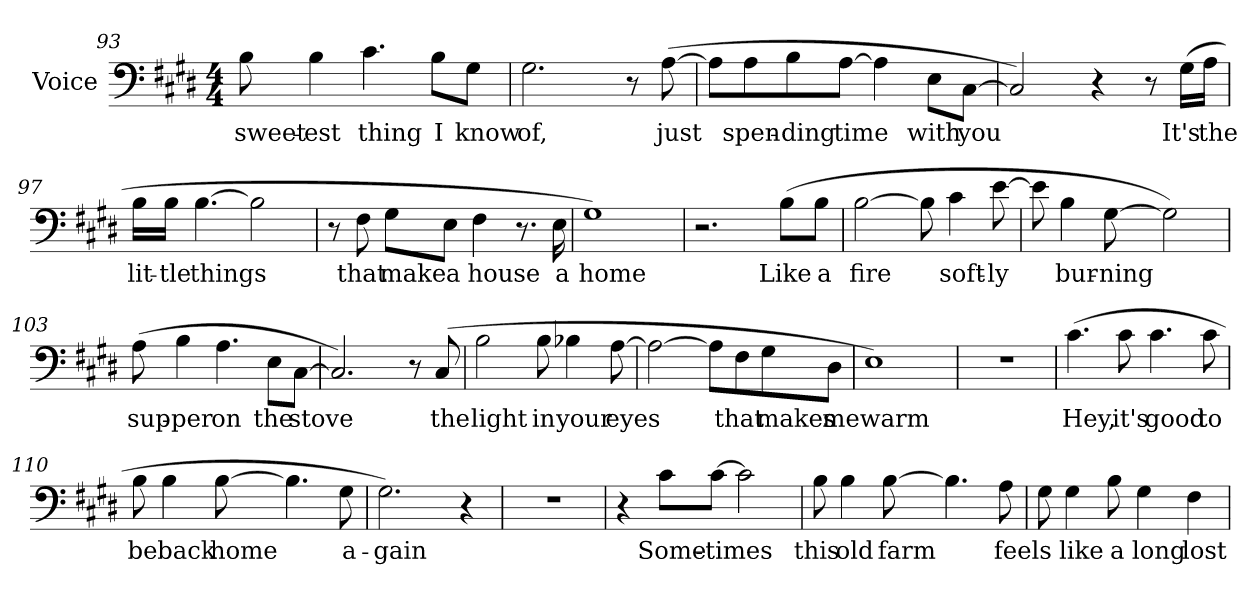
**kern	**text
*part1	*part1
*staff1	*staff1
*I"Voice	*
*I'Voice	*
*clefF4	*
*k[f#c#g#d#]	*
*E:	*
*M4/4	*
=93	=93
!	!LO:LY:b:color=#000000
8Bi\	sweet-
!	!LO:LY:b:color=#000000
4Bi\	-est
!	!LO:LY:b:color=#000000
4.c#i\	thing
!	!LO:LY:b:color=#000000
8Bi\L	I
!	!LO:LY:b:color=#000000
8G#i\J	know
=94	=94
!	!LO:LY:b:color=#000000
2.G#i\	of,
8r	.
!	!LO:LY:b:color=#000000
([8Ai\	just
!!LO:LB:g=z
=95	=95
8Ai\L]	.
!	!LO:LY:b:color=#000000
8Ai\	spen-
!	!LO:LY:b:color=#000000
8Bi\	-ding
!	!LO:LY:b:color=#000000
[8Ai\J	time
4Ai\]	.
!	!LO:LY:b:color=#000000
8Ei\L	with
!	!LO:LY:b:color=#000000
[8C#i\J	you
=96	=96
2C#i/])	.
4r	.
8r	.
!	!LO:LY:b:color=#000000
(16G#i\LL	It's
!	!LO:LY:b:color=#000000
16Ai\JJ	the
=97	=97
!	!LO:LY:b:color=#000000
16Bi\LL	lit-
!	!LO:LY:b:color=#000000
16Bi\JJ	-tle
!	!LO:LY:b:color=#000000
[4.Bi\	things
2Bi\]	.
=98	=98
8r	.
!	!LO:LY:b:color=#000000
8F#i\	that
!	!LO:LY:b:color=#000000
8G#i\L	make
!	!LO:LY:b:color=#000000
8Ei\J	a
!	!LO:LY:b:color=#000000
4F#i\	house
8.r	.
!	!LO:LY:b:color=#000000
16Ei\	a
!!LO:LB:g=z
=99	=99
!	!LO:LY:b:color=#000000
1G#i)	home
=100	=100
2.r	.
!	!LO:LY:b:color=#000000
(8Bi\L	Like
!	!LO:LY:b:color=#000000
8Bi\J	a
=101	=101
!	!LO:LY:b:color=#000000
[2Bi\	fire
8Bi\]	.
!	!LO:LY:b:color=#000000
4c#i\	soft-
!	!LO:LY:b:color=#000000
[8ei\	-ly
=102	=102
8ei\]	.
!	!LO:LY:b:color=#000000
4Bi\	bur-
!	!LO:LY:b:color=#000000
[8G#i\	-ning
2G#i\])	.
=103	=103
!	!LO:LY:b:color=#000000
(8Ai\	sup-
!	!LO:LY:b:color=#000000
4Bi\	-per
!	!LO:LY:b:color=#000000
4.Ai\	on
!	!LO:LY:b:color=#000000
8Ei\L	the
!	!LO:LY:b:color=#000000
[8C#i\J	stove
!!LO:LB:g=z
=104	=104
2.C#i/])	.
8r	.
!	!LO:LY:b:color=#000000
(8C#i/	the
=105	=105
!	!LO:LY:b:color=#000000
2Bi\	light
!	!LO:LY:b:color=#000000
8Bi\	in
!	!LO:LY:b:color=#000000
4B-Xi\	your
!	!LO:LY:b:color=#000000
[8Ai\	eyes
=106	=106
2Ai\_	.
8Ai\L]	.
!	!LO:LY:b:color=#000000
8F#i\	that
!	!LO:LY:b:color=#000000
8G#i\	makes
!	!LO:LY:b:color=#000000
8D#i\J	me
=107	=107
!	!LO:LY:b:color=#000000
1Ei)	warm
=108	=108
1r	.
=109	=109
!	!LO:LY:b:color=#000000
(4.c#i\	Hey,
!	!LO:LY:b:color=#000000
8c#i\	it's
!	!LO:LY:b:color=#000000
4.c#i\	good
!	!LO:LY:b:color=#000000
8c#i\	to
!!LO:LB:g=z
=110	=110
!	!LO:LY:b:color=#000000
8Bi\	be
!	!LO:LY:b:color=#000000
4Bi\	back
!	!LO:LY:b:color=#000000
[8Bi\	home
4.Bi\]	.
!	!LO:LY:b:color=#000000
8G#i\	a-
=111	=111
!	!LO:LY:b:color=#000000
2.G#i\)	-gain
4r	.
=112	=112
1r	.
=113	=113
4r	.
!	!LO:LY:b:color=#000000
8c#i\L	Some-
!	!LO:LY:b:color=#000000
[8c#i\J	-times
2c#i\]	.
=114	=114
!	!LO:LY:b:color=#000000
8Bi\	this
!	!LO:LY:b:color=#000000
4Bi\	old
!	!LO:LY:b:color=#000000
[8Bi\	farm
4.Bi\]	.
!	!LO:LY:b:color=#000000
8Ai\	feels
!!LO:LB:g=z
=115	=115
8G#i\	.
!	!LO:LY:b:color=#000000
4G#i\	like
!	!LO:LY:b:color=#000000
8Bi\	a
!	!LO:LY:b:color=#000000
4G#i\	long
!	!LO:LY:b:color=#000000
4F#i\	lost
=	=
*-	*-
